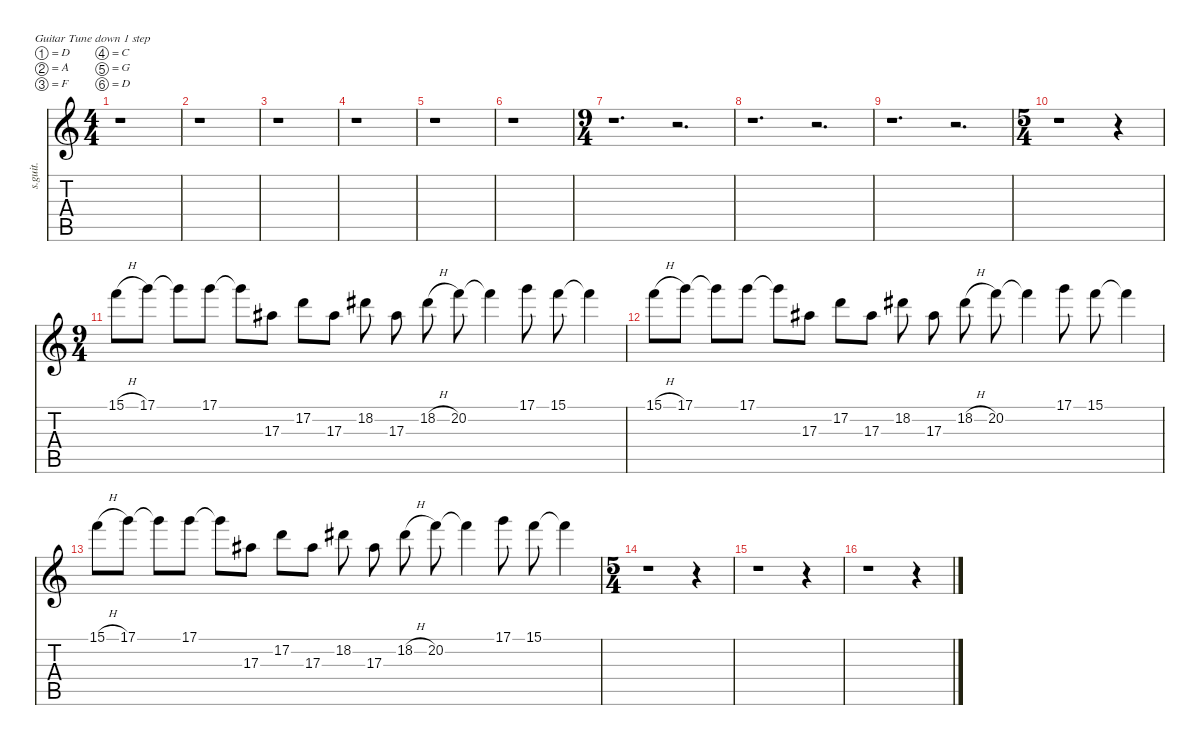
\defaultSystemsLayout 4
\hideDynamics
\bracketExtendMode nobrackets
\track ("A Nameless Ghoul - Lead harmonies" "s.guit.") {instrument distortionguitar}
\staff {score tabs}
\tuning (D4 A3 F3 C3 G2 D2)
\ts (4 4)
\tempo (130 hide)
\clef g2
\ks c
r.1{dy f} |
r.1 |
r.1 |
r.1 |
r.1 |
r.1 |
\ts (9 4)
\beaming (8 2 2 2 2)
r.1{d} r.2{d} |
r.1{d} r.2{d} |
r.1{d} r.2{d} |
\ts (5 4)
\beaming (8 2 2 2 2)
r.1 r.4 |
\ts (9 4)
\beaming (8 2 2 2 2)
15.1{h}.8 17.1.8 17.1{t}.8 17.1.8 17.1{t}.8 17.3{acc #}.8 17.2.8 17.3{acc #}.8 18.2{acc #}.8 17.3{acc #}.8 18.2{h acc #}.8 20.2.8 20.2{t}.4 17.1.8 15.1.8 15.1{t}.4 |
15.1{h}.8 17.1.8 17.1{t}.8 17.1.8 17.1{t}.8 17.3{acc #}.8 17.2.8 17.3{acc #}.8 18.2{acc #}.8 17.3{acc #}.8 18.2{h acc #}.8 20.2.8 20.2{t}.4 17.1.8 15.1.8 15.1{t}.4 |
15.1{h}.8 17.1.8 17.1{t}.8 17.1.8 17.1{t}.8 17.3{acc #}.8 17.2.8 17.3{acc #}.8 18.2{acc #}.8 17.3{acc #}.8 18.2{h acc #}.8 20.2.8 20.2{t}.4 17.1.8 15.1.8 15.1{t}.4 |
\ts (5 4)
\beaming (8 2 2 2 2)
r.1 r.4 |
r.1 r.4 |
r.1 r.4
